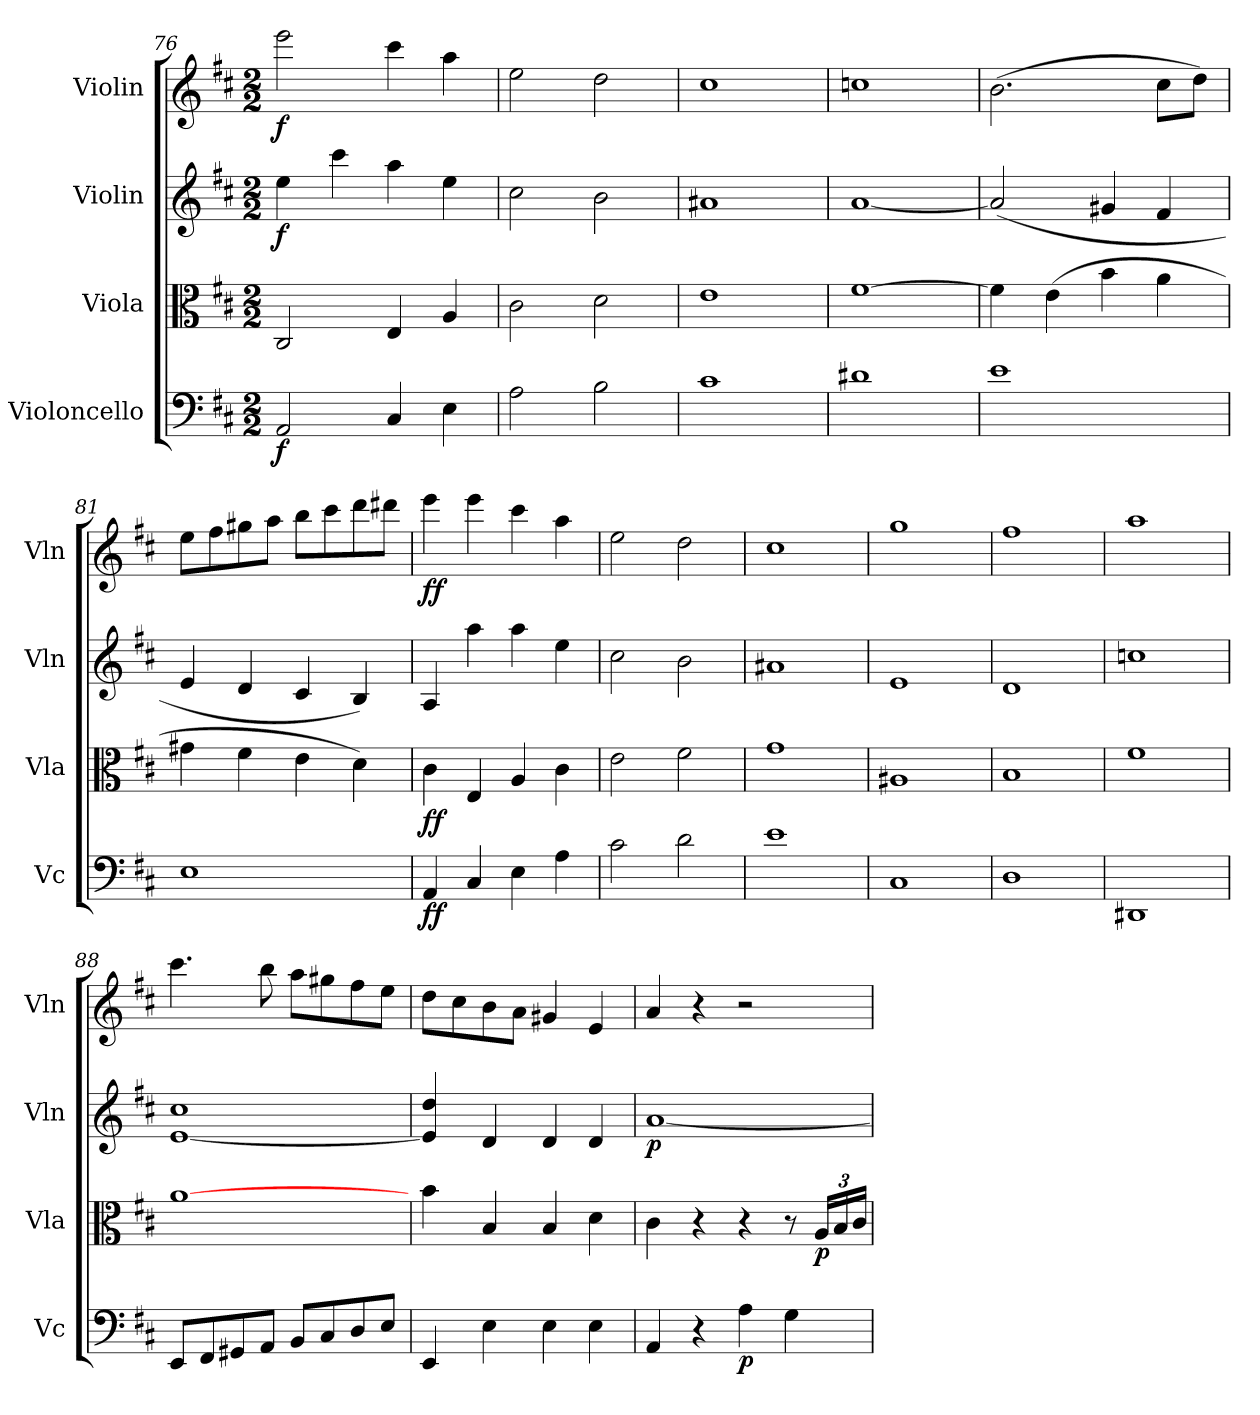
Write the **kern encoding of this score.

**kern	**dynam	**kern	**dynam	**kern	**dynam	**kern	**dynam
*part4	*part4	*part3	*part3	*part2	*part2	*part1	*part1
*staff4	*staff4	*staff3	*staff3	*staff2	*staff2	*staff1	*staff1
*I"Violoncello	*	*I"Viola	*	*I"Violin	*	*I"Violin	*
*I'Vc	*	*I'Vla	*	*I'Vln	*	*I'Vln	*
*clefF4	*	*clefC3	*	*clefG2	*	*clefG2	*
*k[f#c#]	*	*k[f#c#]	*	*k[f#c#]	*	*k[f#c#]	*
*M2/2	*	*M2/2	*	*M2/2	*	*M2/2	*
=76	=76	=76	=76	=76	=76	=76	=76
2AA/	f	2C#/	.	4ee\	f	2eee\	f
.	.	.	.	4ccc#\	.	.	.
4C#/	.	4E/	.	4aa\	.	4ccc#\	.
4E\	.	4A/	.	4ee\	.	4aa\	.
=77	=77	=77	=77	=77	=77	=77	=77
2A\	.	2c#\	.	2cc#\	.	2ee\	.
2B\	.	2d\	.	2b\	.	2dd\	.
=78	=78	=78	=78	=78	=78	=78	=78
1c#	.	1e	.	1a#X	.	1cc#	.
=79	=79	=79	=79	=79	=79	=79	=79
1d#X	.	[1f#	.	[1a	.	1ccn	.
=80	=80	=80	=80	=80	=80	=80	=80
1e	.	4f#\]	.	(2a/]	.	(2.b\	.
.	.	(4e\	.	.	.	.	.
.	.	4b\	.	4g#X/	.	.	.
.	.	4a\	.	4f#/	.	8cc#\L	.
.	.	.	.	.	.	8dd\J)	.
=81	=81	=81	=81	=81	=81	=81	=81
1E	.	4g#X\	.	4e/	.	8ee\L	.
.	.	.	.	.	.	8ff#\	.
.	.	4f#\	.	4d/	.	8gg#X\	.
.	.	.	.	.	.	8aa\J	.
.	.	4e\	.	4c#/	.	8bb\L	.
.	.	.	.	.	.	8ccc#\	.
.	.	4d\)	.	4B/)	.	8ddd\	.
.	.	.	.	.	.	8ddd#X\J	.
=82	=82	=82	=82	=82	=82	=82	=82
4AA/	ff	4c#\	ff	4A/	.	4eee\	ff
4C#/	.	4E/	.	4aa\	.	4eee\	.
4E\	.	4A/	.	4aa\	.	4ccc#\	.
4A\	.	4c#\	.	4ee\	.	4aa\	.
=83	=83	=83	=83	=83	=83	=83	=83
2c#\	.	2e\	.	2cc#\	.	2ee\	.
2d\	.	2f#\	.	2b\	.	2dd\	.
=84	=84	=84	=84	=84	=84	=84	=84
1e	.	1g	.	1a#X	.	1cc#	.
=85	=85	=85	=85	=85	=85	=85	=85
1C#	.	1A#X	.	1e	.	1gg	.
=86	=86	=86	=86	=86	=86	=86	=86
1D	.	1B	.	1d	.	1ff#	.
=87	=87	=87	=87	=87	=87	=87	=87
1DD#X	.	1f#	.	1ccn	.	1aa	.
=88	=88	=88	=88	=88	=88	=88	=88
8EE/L	.	[1a	.	[1e 1cc#	.	4.ccc#\	.
8FF#/	.	.	.	.	.	.	.
8GG#X/	.	.	.	.	.	.	.
8AA/J	.	.	.	.	.	8bb\	.
8BB/L	.	.	.	.	.	8aa\L	.
8C#/	.	.	.	.	.	8gg#X\	.
8D/	.	.	.	.	.	8ff#\	.
8E/J	.	.	.	.	.	8ee\J	.
=89	=89	=89	=89	=89	=89	=89	=89
4EE/	.	4b\	.	4e]/ 4dd/	.	8dd\L	.
.	.	.	.	.	.	8cc#\	.
4E\	.	4B/	.	4d/	.	8b\	.
.	.	.	.	.	.	8a\J	.
4E\	.	4B/	.	4d/	.	4g#X/	.
4E\	.	4d\	.	4d/	.	4e/	.
=90	=90	=90	=90	=90	=90	=90	=90
4AA/	.	4c#\	.	[1a	p	4a/	.
4r	.	4r	.	.	.	4r	.
4A\	p	4r	.	.	.	2r	.
4G\	.	8r	.	.	.	.	.
.	.	24A/LL	p	.	.	.	.
.	.	24B/	.	.	.	.	.
.	.	24c#/JJ	.	.	.	.	.
=	=	=	=	=	=	=	=
*-	*-	*-	*-	*-	*-	*-	*-
